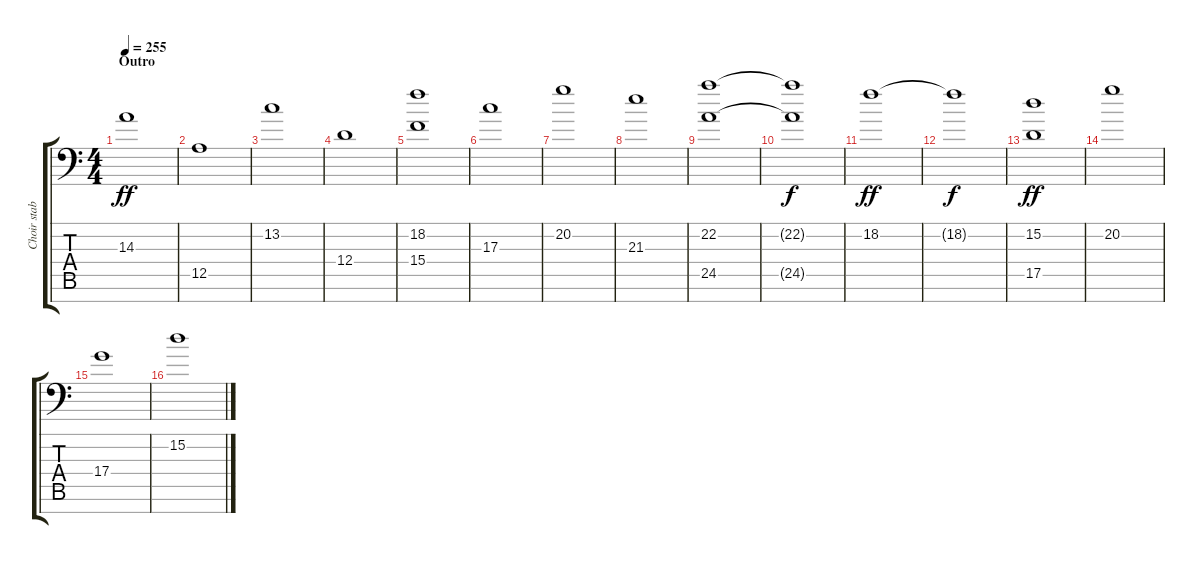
\track ("Choir stab" "Choir stab") {instrument pad7halo}
\staff {score tabs}
\tuning (C8 B3 G3 D3 A2 E2 C-1) {hide}
\ts (4 4)
\section ("" "Outro")
\tempo 255
\clef f4
\ks c
14.3.1{dy ff} |
12.5.1 |
13.2.1 |
12.4.1 |
(18.2 15.4).1 |
17.3.1 |
20.2.1 |
21.3.1 |
(22.2 24.5).1 |
(22.2{t} 24.5{t}).1{dy f} |
18.2.1{dy ff} |
18.2{t}.1{dy f} |
(15.2 17.5).1{dy ff} |
20.2.1 |
17.4.1 |
15.2.1
